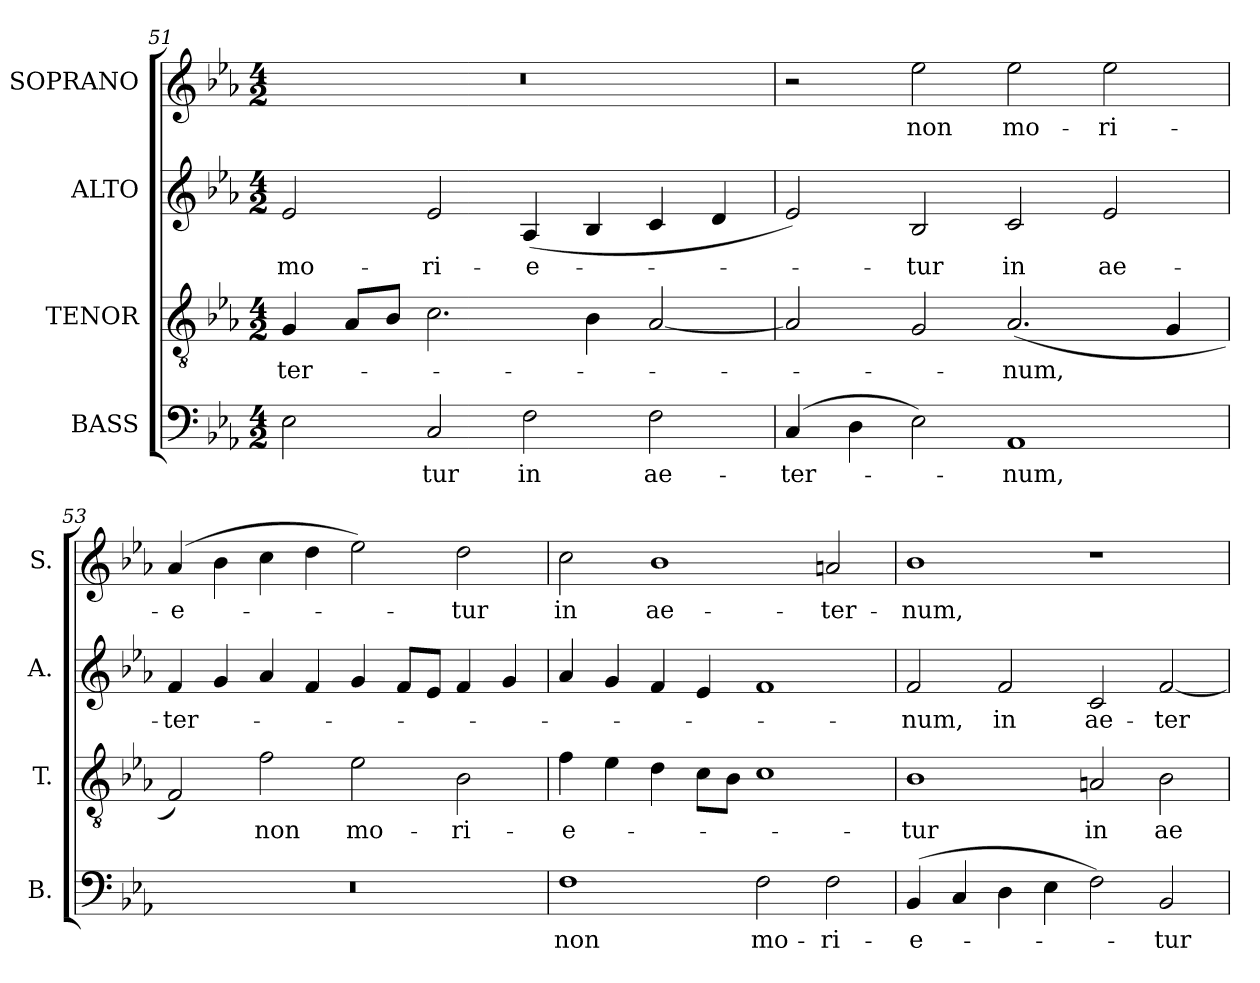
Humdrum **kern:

**kern	**text	**kern	**text	**kern	**text	**kern	**text
*part4	*part4	*part3	*part3	*part2	*part2	*part1	*part1
*staff4	*staff4	*staff3	*staff3	*staff2	*staff2	*staff1	*staff1
*I"BASS	*	*I"TENOR	*	*I"ALTO	*	*I"SOPRANO	*
*I'B.	*	*I'T.	*	*I'A.	*	*I'S.	*
*clefF4	*	*clefGv2	*	*clefG2	*	*clefG2	*
*	*	*ITrd7c12	*	*	*	*	*
*k[b-e-a-]	*	*k[b-e-a-]	*	*k[b-e-a-]	*	*k[b-e-a-]	*
*E-:	*	*E-:	*	*E-:	*	*E-:	*
*M4/2	*	*M4/2	*	*M4/2	*	*M4/2	*
=51	=51	=51	=51	=51	=51	=51	=51
!	!	!	!LO:LY:b:color=#000000	!	!	!	!
!	!	!	!	!	!LO:LY:b:color=#000000	!LO:N:vis=1	!
2E-i\	.	4GGi/	-ter-	2e-i/	mo-	0r	.
.	.	8AA-i/L	.	.	.	.	.
.	.	8BB-i/J	.	.	.	.	.
!	!LO:LY:b:color=#000000	!	!	!	!	!	!
!	!	!	!	!	!LO:LY:b:color=#000000	!	!
2Ci/	-tur	2.Ci\	.	2e-i/	-ri-	.	.
!	!LO:LY:b:color=#000000	!	!	!	!	!	!
!	!	!	!	!	!LO:LY:b:color=#000000	!	!
2Fi\	in	.	.	(4A-i/	-e-	.	.
.	.	4BB-i\	.	4B-i/	.	.	.
!	!LO:LY:b:color=#000000	!	!	!	!	!	!
2Fi\	ae-	[2AA-i/	.	4ci/	.	.	.
.	.	.	.	4di/	.	.	.
!!LO:LB:g=z
=52	=52	=52	=52	=52	=52	=52	=52
!	!LO:LY:b:color=#000000	!	!	!	!	!	!
(4Ci/	-ter-	2AA-i/]	.	2e-i/)	.	2r	.
4Di\	.	.	.	.	.	.	.
!	!	!	!	!	!LO:LY:b:color=#000000	!	!
!	!	!	!	!	!	!	!LO:LY:b:color=#000000
2E-i\)	.	2GGi/	.	2B-i/	-tur	2ee-i\	non
!	!LO:LY:b:color=#000000	!	!	!	!	!	!
!	!	!	!LO:LY:b:color=#000000	!	!	!	!
!	!	!	!	!	!LO:LY:b:color=#000000	!	!
!	!	!	!	!	!	!	!LO:LY:b:color=#000000
1AA-i	-num,	(2.AA-i/	-num,	2ci/	in	2ee-i\	mo-
!	!	!	!	!	!LO:LY:b:color=#000000	!	!
!	!	!	!	!	!	!	!LO:LY:b:color=#000000
.	.	.	.	2e-i/	ae-	2ee-i\	-ri-
.	.	4GGi/	.	.	.	.	.
=53	=53	=53	=53	=53	=53	=53	=53
!LO:N:vis=1	!	!	!	!	!	!	!
!	!	!	!	!	!LO:LY:b:color=#000000	!	!
!	!	!	!	!	!	!	!LO:LY:b:color=#000000
0r	.	2FFi/)	.	4fi/	-ter-	(4a-i/	-e-
.	.	.	.	4gi/	.	4b-i\	.
!	!	!	!LO:LY:b:color=#000000	!	!	!	!
.	.	2Fi\	non	4a-i/	.	4cci\	.
.	.	.	.	4fi/	.	4ddi\	.
!	!	!	!LO:LY:b:color=#000000	!	!	!	!
.	.	2E-i\	mo-	4gi/	.	2ee-i\)	.
.	.	.	.	8fi/L	.	.	.
.	.	.	.	8e-i/J	.	.	.
!	!	!	!LO:LY:b:color=#000000	!	!	!	!
!	!	!	!	!	!	!	!LO:LY:b:color=#000000
.	.	2BB-i\	-ri-	4fi/	.	2ddi\	-tur
.	.	.	.	4gi/	.	.	.
=54	=54	=54	=54	=54	=54	=54	=54
!	!LO:LY:b:color=#000000	!	!	!	!	!	!
!	!	!	!LO:LY:b:color=#000000	!	!	!	!
!	!	!	!	!	!	!	!LO:LY:b:color=#000000
1Fi	non	4Fi\	-e-	4a-i/	.	2cci\	in
.	.	4E-i\	.	4gi/	.	.	.
!	!	!	!	!	!	!	!LO:LY:b:color=#000000
.	.	4Di\	.	4fi/	.	1b-i	ae-
.	.	8Ci\L	.	4e-i/	.	.	.
.	.	8BB-i\J	.	.	.	.	.
!	!LO:LY:b:color=#000000	!	!	!	!	!	!
2Fi\	mo-	1Ci	.	1fi	.	.	.
!	!LO:LY:b:color=#000000	!	!	!	!	!	!
!	!	!	!	!	!	!	!LO:LY:b:color=#000000
2Fi\	-ri-	.	.	.	.	2ani/	-ter-
=55	=55	=55	=55	=55	=55	=55	=55
!	!LO:LY:b:color=#000000	!	!	!	!	!	!
!	!	!	!LO:LY:b:color=#000000	!	!	!	!
!	!	!	!	!	!LO:LY:b:color=#000000	!	!
!	!	!	!	!	!	!	!LO:LY:b:color=#000000
(4BB-i/	-e-	1BB-i	-tur	2fi/	-num,	1b-i	-num,
4Ci/	.	.	.	.	.	.	.
!	!	!	!	!	!LO:LY:b:color=#000000	!	!
4Di\	.	.	.	2fi/	in	.	.
4E-i\	.	.	.	.	.	.	.
!	!	!	!LO:LY:b:color=#000000	!	!	!	!
!	!	!	!	!	!LO:LY:b:color=#000000	!	!
2Fi\)	.	2AAni/	in	2ci/	ae-	1r	.
!	!LO:LY:b:color=#000000	!	!	!	!	!	!
!	!	!	!LO:LY:b:color=#000000	!	!	!	!
!	!	!	!	!	!LO:LY:b:color=#000000	!	!
2BB-i/	-tur	2BB-i\	ae-	[2fi/	-ter-	.	.
=	=	=	=	=	=	=	=
*-	*-	*-	*-	*-	*-	*-	*-
